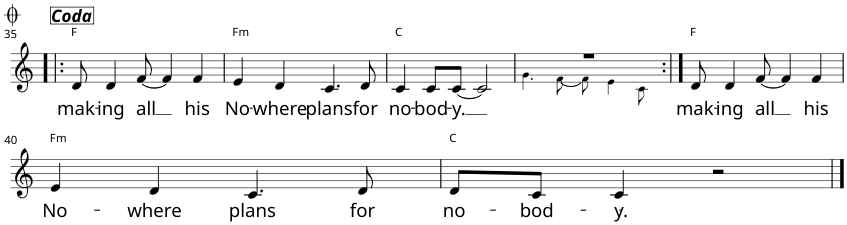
**kern	**text	**harte
*part1	*part1	*part1
*staff1	*staff1	*
*I"Piano	*	*
*I'Pno	*	*
!!LO:PB:g=z
*clefG2	*	*
*k[]	*	*
*M4/4	*	*
=35!|:	=35!|:	=35!|:
!	!LO:LY:b	!
8d/	mak-	F:maj
!	!LO:LY:b	!
4d/	-ing	.
!	!LO:LY:b	!
[8f/	all	.
4f/]	.	.
!	!LO:LY:b	!
4f/	his	.
=36	=36	=36
!	!LO:LY:b	!LO:H:kt=m
4e/	No-	F:min
!	!LO:LY:b	!
4d/	-where	.
!	!LO:LY:b	!
4.c/	plans	.
!	!LO:LY:b	!
8d/	for	.
=37	=37	=37
!	!LO:LY:b	!
4c/	no-	C:maj
!	!LO:LY:b	!
8c/L	-bod-	.
!	!LO:LY:b	!
[8c/J	-y.	.
2c/]	.	.
=38	=38	=38
*^	*	*
1r	4.g!\	.	.
.	[8f!\	.	.
.	8f!\]	.	.
.	4e!\	.	.
.	8c!\	.	.
=39:|!	=39:|!	=39:|!	=39:|!
!	!	!LO:LY:b	!
*v	*v	*	*
8d/	mak-	F:maj
!	!LO:LY:b	!
4d/	-ing	.
!	!LO:LY:b	!
[8f/	all	.
4f/]	.	.
!	!LO:LY:b	!
4f/	his	.
!!LO:LB:g=z
=40	=40	=40
!	!LO:LY:b	!LO:H:kt=m
4e/	No-	F:min
!	!LO:LY:b	!
4d/	-where	.
!	!LO:LY:b	!
4.c/	plans	.
!	!LO:LY:b	!
8d/	for	.
=41	=41	=41
!	!LO:LY:b	!
8d/L	no-	C:maj
!	!LO:LY:b	!
8c/J	-bod-	.
!	!LO:LY:b	!
4c/	-y.-	.
2r	.	.
==	==	==
*-	*-	*-
